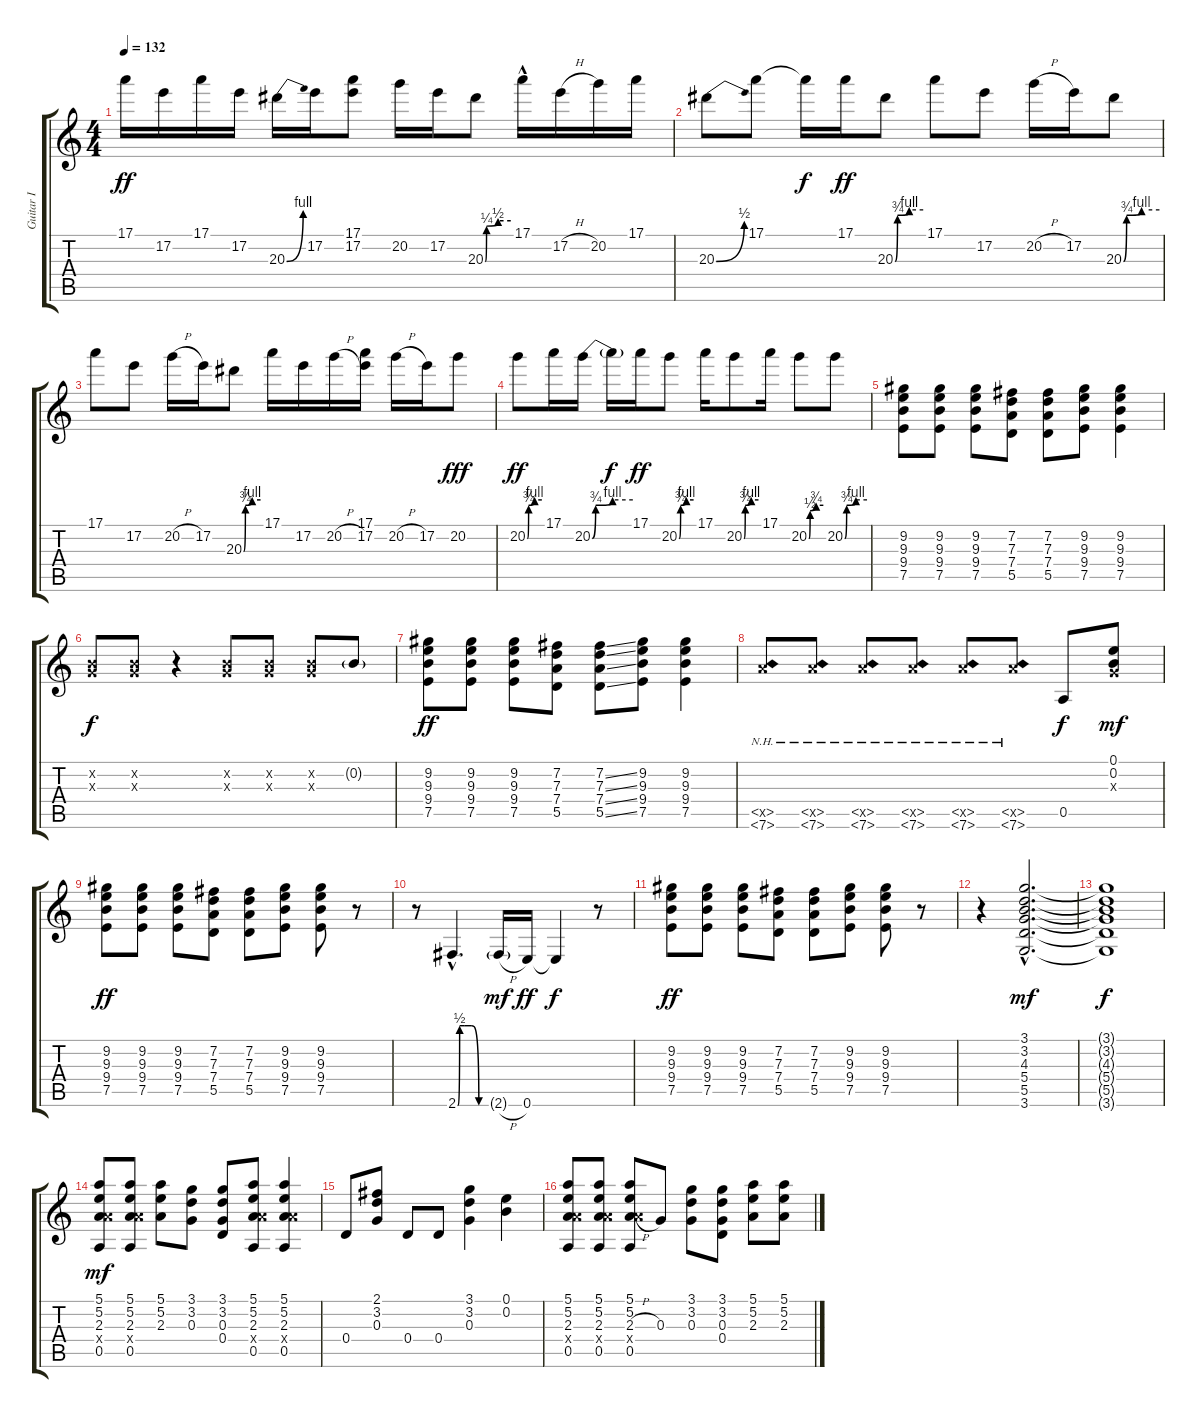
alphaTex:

\track ("Guitar I" "Guitar I") {instrument overdrivenguitar}
\staff {score tabs}
\tuning (E4 B3 G3 D3 A2 E2) {hide}
\ts (4 4)
\tempo 132
\clef g2
\ks c
17.1.16{dy ff} 17.2.16 17.1.16 17.2.16 20.3{be (bend 0 0 60 4)}.16 17.2.16 (17.1 17.2).8 20.2.16 17.2.16 20.3{be (custom 0 0 3 1 30 2 60 2)}.8 17.1{hac}.16 17.2{h}.16 20.2.16 17.1.16 |
20.3{be (bend 0 0 60 2)}.8 17.1.8 17.1{t}.16{dy f} 17.1.16{dy ff} 20.3{be (custom 0 0 5 3 30 4 60 4)}.8 17.1.8 17.2.8 20.2{h}.16 17.2.16 20.3{be (custom 0 0 5 3 30 4 60 4)}.8 |
17.1.8 17.2.8 20.2{h}.16 17.2.16 20.3{be (custom 0 0 6 3 30 4 60 4)}.8 17.1.16 17.2.16 20.2{h}.16 (17.1 17.2).16 20.2{h}.16 17.2.16 20.2.8{dy fff} |
20.2{be (custom 0 0 5 3 30 4 60 4)}.8{dy ff} 17.1.16 20.2{be (custom 0 0 5 3 30 4 60 4)}.16 20.2{t}.16{dy f} 17.1.16{dy ff} 20.2{be (custom 0 0 6 3 30 4 60 4)}.8 17.1.16 20.2{be (custom 0 0 5 3 30 4 60 4)}.8 17.1.16 20.2{be (custom 0 0 5 2 30 3 60 3)}.8 20.2{be (custom 0 0 5 3 30 4 60 4)}.8 |
(9.2 9.3 9.4 7.5).8 (9.2 9.3 9.4 7.5).8 (9.2 9.3 9.4 7.5).8 (7.2 7.3 7.4 5.5).8 (7.2 7.3 7.4 5.5).8 (9.2 9.3 9.4 7.5).8 (9.2 9.3 9.4 7.5).4 |
(0.2{x} 0.3{x}).8{dy f} (0.2{x} 0.3{x}).8 r.4 (0.2{x} 0.3{x}).8 (0.2{x} 0.3{x}).8 (0.2{x} 0.3{x}).8 0.2{g}.8 |
(9.2 9.3 9.4 7.5).8{dy ff} (9.2 9.3 9.4 7.5).8 (9.2 9.3 9.4 7.5).8 (7.2 7.3 7.4 5.5).8 (7.2{ss} 7.3{ss} 7.4{ss} 5.5{ss}).8 (9.2 9.3 9.4 7.5).8 (9.2 9.3 9.4 7.5).4 |
(0.5{nh x} 7.6{nh}).8 (0.5{nh x} 7.6{nh}).8 (0.5{nh x} 7.6{nh}).8 (0.5{nh x} 7.6{nh}).8 (0.5{nh x} 7.6{nh}).8 (0.5{nh x} 7.6{nh}).8 0.5.8{dy f} (0.1 0.2 0.3{x}).8{dy mf} |
(9.2 9.3 9.4 7.5).8{dy ff} (9.2 9.3 9.4 7.5).8 (9.2 9.3 9.4 7.5).8 (7.2 7.3 7.4 5.5).8 (7.2 7.3 7.4 5.5).8 (9.2 9.3 9.4 7.5).8 (9.2 9.3 9.4 7.5).8 r.8 |
r.8 2.6{be (custom 0 0 4 2 15 2 30 2 45 0 60 0) hac}.4{d} 2.6{h g}.16{dy mf} 0.6.16{dy ff} 0.6{t}.4{dy f} r.8 |
(9.2 9.3 9.4 7.5).8{dy ff} (9.2 9.3 9.4 7.5).8 (9.2 9.3 9.4 7.5).8 (7.2 7.3 7.4 5.5).8 (7.2 7.3 7.4 5.5).8 (9.2 9.3 9.4 7.5).8 (9.2 9.3 9.4 7.5).8 r.8 |
r.4 (3.1{hac} 3.2{hac} 4.3{hac} 5.4{hac} 5.5{hac} 3.6{hac}).2{d dy mf} |
(3.1{t} 3.2{t} 4.3{t} 5.4{t} 5.5{t} 3.6{t}).1{dy f} |
(5.1 5.2 2.3 7.4{x} 0.5).8{dy mf} (5.1 5.2 2.3 7.4{x} 0.5).8 (5.1 5.2 2.3).8 (3.1 3.2 0.3).8 (3.1 3.2 0.3 0.4).8 (5.1 5.2 2.3 7.4{x} 0.5).8 (5.1 5.2 2.3 7.4{x} 0.5).4 |
0.4.8 (2.1 3.2 0.3).8 0.4.8 0.4.8 (3.1 3.2 0.3).4 (0.1 0.2).4 |
(5.1 5.2 2.3 7.4{x} 0.5).8 (5.1 5.2 2.3 7.4{x} 0.5).8 (5.1 5.2 2.3{h} 7.4{x} 0.5).8 0.3.8 (3.1 3.2 0.3).8 (3.1 3.2 0.3 0.4).8 (5.1 5.2 2.3).8 (5.1 5.2 2.3).8
